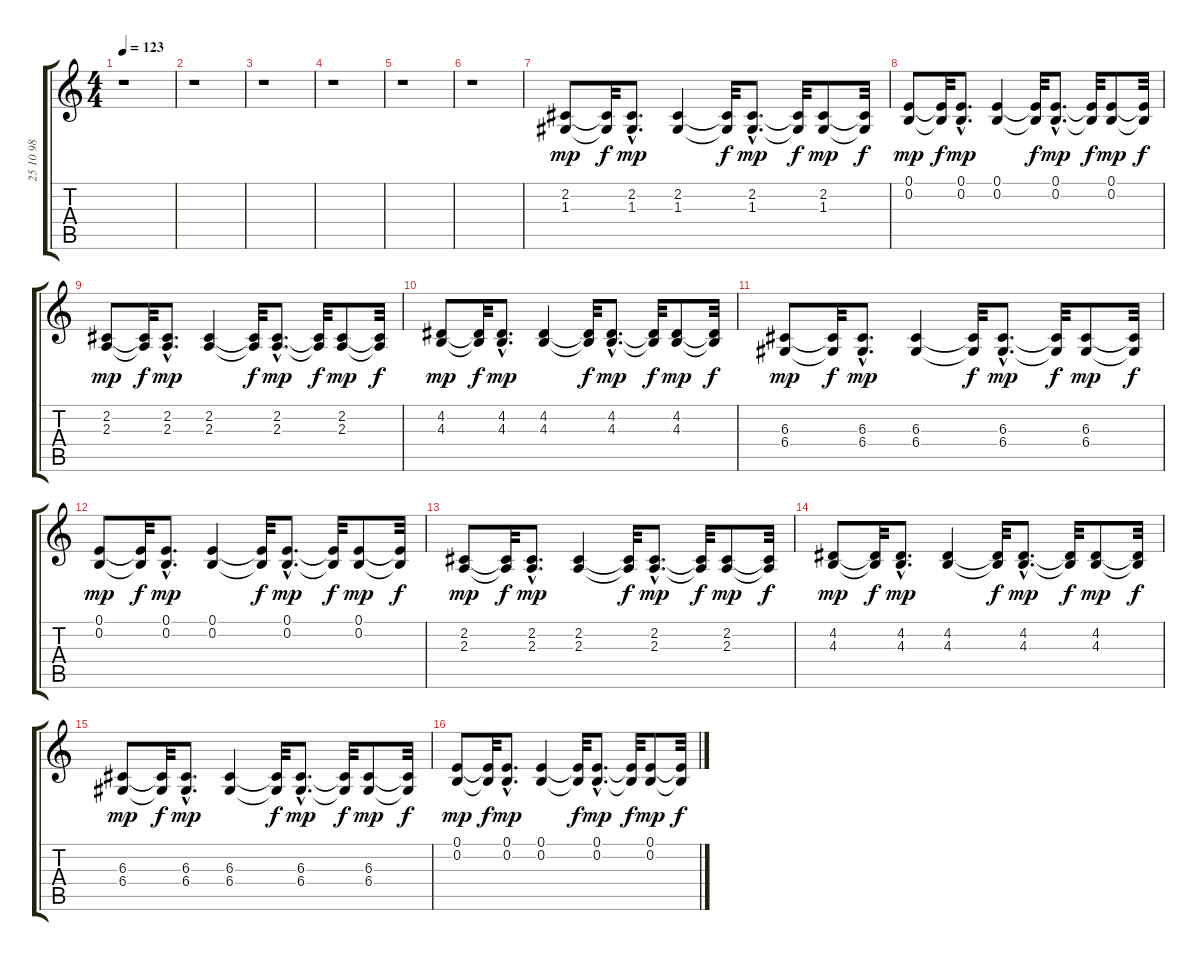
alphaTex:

\track ("25 10 98" "25 10 98") {instrument stringensemble2}
\staff {score tabs}
\tuning (E4 B3 G3 D3 A2 E2) {hide}
\ts (4 4)
\tempo 123
\clef g2
\ks c
r.1{dy mp} |
r.1 |
r.1 |
r.1 |
r.1 |
r.1 |
(2.2 1.3).8 (2.2{t} 1.3{t}).32{dy f} (2.2{hac} 1.3{hac}).8{d dy mp} (2.2 1.3).4 (2.2{t} 1.3{t}).32{dy f} (2.2{hac} 1.3{hac}).8{d dy mp} (2.2{t} 1.3{t}).32{dy f} (2.2 1.3).8{dy mp} (2.2{t} 1.3{t}).32{dy f} |
(0.1 0.2).8{dy mp} (0.1{t} 0.2{t}).32{dy f} (0.1{hac} 0.2{hac}).8{d dy mp} (0.1 0.2).4 (0.1{t} 0.2{t}).32{dy f} (0.1{hac} 0.2{hac}).8{d dy mp} (0.1{t} 0.2{t}).32{dy f} (0.1 0.2).8{dy mp} (0.1{t} 0.2{t}).32{dy f} |
(2.2 2.3).8{dy mp} (2.2{t} 2.3{t}).32{dy f} (2.2{hac} 2.3{hac}).8{d dy mp} (2.2 2.3).4 (2.2{t} 2.3{t}).32{dy f} (2.2{hac} 2.3{hac}).8{d dy mp} (2.2{t} 2.3{t}).32{dy f} (2.2 2.3).8{dy mp} (2.2{t} 2.3{t}).32{dy f} |
(4.2 4.3).8{dy mp} (4.2{t} 4.3{t}).32{dy f} (4.2{hac} 4.3{hac}).8{d dy mp} (4.2 4.3).4 (4.2{t} 4.3{t}).32{dy f} (4.2{hac} 4.3{hac}).8{d dy mp} (4.2{t} 4.3{t}).32{dy f} (4.2 4.3).8{dy mp} (4.2{t} 4.3{t}).32{dy f} |
(6.3 6.4).8{dy mp} (6.3{t} 6.4{t}).32{dy f} (6.3{hac} 6.4{hac}).8{d dy mp} (6.3 6.4).4 (6.3{t} 6.4{t}).32{dy f} (6.3{hac} 6.4{hac}).8{d dy mp} (6.3{t} 6.4{t}).32{dy f} (6.3 6.4).8{dy mp} (6.3{t} 6.4{t}).32{dy f} |
(0.1 0.2).8{dy mp} (0.1{t} 0.2{t}).32{dy f} (0.1{hac} 0.2{hac}).8{d dy mp} (0.1 0.2).4 (0.1{t} 0.2{t}).32{dy f} (0.1{hac} 0.2{hac}).8{d dy mp} (0.1{t} 0.2{t}).32{dy f} (0.1 0.2).8{dy mp} (0.1{t} 0.2{t}).32{dy f} |
(2.2 2.3).8{dy mp} (2.2{t} 2.3{t}).32{dy f} (2.2{hac} 2.3{hac}).8{d dy mp} (2.2 2.3).4 (2.2{t} 2.3{t}).32{dy f} (2.2{hac} 2.3{hac}).8{d dy mp} (2.2{t} 2.3{t}).32{dy f} (2.2 2.3).8{dy mp} (2.2{t} 2.3{t}).32{dy f} |
(4.2 4.3).8{dy mp} (4.2{t} 4.3{t}).32{dy f} (4.2{hac} 4.3{hac}).8{d dy mp} (4.2 4.3).4 (4.2{t} 4.3{t}).32{dy f} (4.2{hac} 4.3{hac}).8{d dy mp} (4.2{t} 4.3{t}).32{dy f} (4.2 4.3).8{dy mp} (4.2{t} 4.3{t}).32{dy f} |
(6.3 6.4).8{dy mp} (6.3{t} 6.4{t}).32{dy f} (6.3{hac} 6.4{hac}).8{d dy mp} (6.3 6.4).4 (6.3{t} 6.4{t}).32{dy f} (6.3{hac} 6.4{hac}).8{d dy mp} (6.3{t} 6.4{t}).32{dy f} (6.3 6.4).8{dy mp} (6.3{t} 6.4{t}).32{dy f} |
(0.1 0.2).8{dy mp} (0.1{t} 0.2{t}).32{dy f} (0.1{hac} 0.2{hac}).8{d dy mp} (0.1 0.2).4 (0.1{t} 0.2{t}).32{dy f} (0.1{hac} 0.2{hac}).8{d dy mp} (0.1{t} 0.2{t}).32{dy f} (0.1 0.2).8{dy mp} (0.1{t} 0.2{t}).32{dy f}
